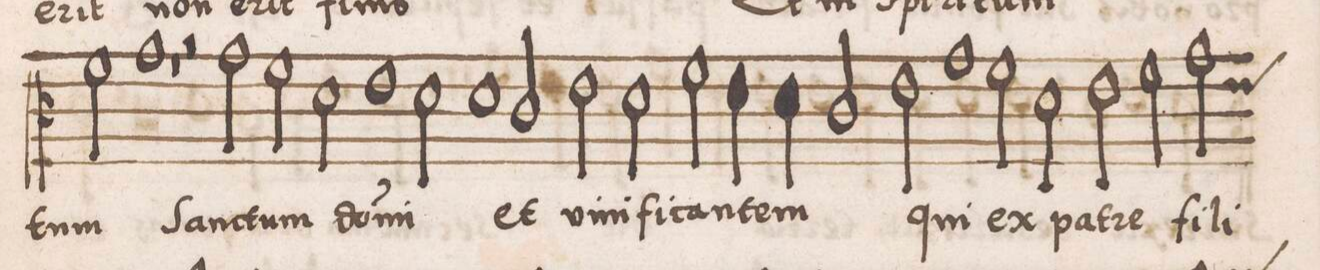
**kern	**text
*I"CANTVS	*
*clefC3	*
*k[]	*
*met(c|)	*
*M2/1	*
2f\	tum
1g	.
=124	=124
1r	.
2r	.
2g\	Sanc-
=125	=125
2f\	-tum
2d\	do-
1e	-mi-
=126	=126
2d\	-(num)
1d	et
2c/	vi-
=127	=127
2e\	-vi-
2d\	-fi-
2f\	-can-
4e\	-tem
4d\	.
=128	=128
2c/	.
2e\	qui
1g	.
=129	=129
2f\	ex
2d\	pa-
2e\	-tre
2f\	fi-
=130	=130
*custos:e	*
2g\	-li-
*-	*-
